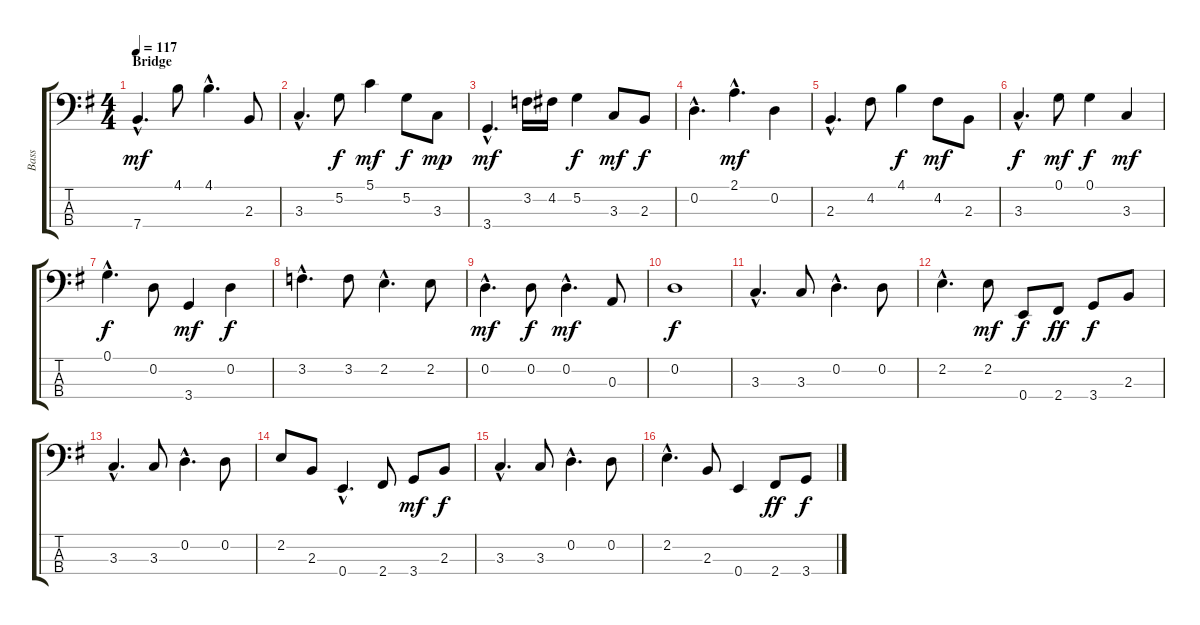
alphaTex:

\track ("Bass" "Bass") {instrument electricbasspick}
\staff {score tabs}
\tuning (G2 D2 A1 E1) {hide}
\ts (4 4)
\section ("" "Bridge")
\tempo 117
\clef f4
\ks g
7.4{hac}.4{d dy mf} 4.1.8 4.1{hac}.4{d} 2.3.8 |
3.3{hac}.4{d} 5.2.8{dy f} 5.1.4{dy mf} 5.2.8{dy f} 3.3.8{dy mp} |
3.4{hac}.4{d dy mf} 3.2.16 4.2.16 5.2.4{dy f} 3.3.8{dy mf} 2.3.8{dy f} |
0.2{hac}.4{d} 2.1{hac}.4{d dy mf} 0.2.4 |
2.3{hac}.4{d} 4.2.8 4.1.4{dy f} 4.2.8{dy mf} 2.3.8 |
3.3{hac}.4{d dy f} 0.1.8{dy mf} 0.1.4{dy f} 3.3.4{dy mf} |
0.1{hac}.4{d dy f} 0.2.8 3.4.4{dy mf} 0.2.4{dy f} |
3.2{hac}.4{d} 3.2.8 2.2{hac}.4{d} 2.2.8 |
0.2{hac}.4{d dy mf} 0.2.8{dy f} 0.2{hac}.4{d dy mf} 0.3.8 |
0.2.1{dy f} |
3.3{hac}.4{d} 3.3.8 0.2{hac}.4{d} 0.2.8 |
2.2{hac}.4{d} 2.2.8{dy mf} 0.4.8{dy f} 2.4.8{dy ff} 3.4.8{dy f} 2.3.8 |
3.3{hac}.4{d} 3.3.8 0.2{hac}.4{d} 0.2.8 |
2.2.8 2.3.8 0.4{hac}.4{d} 2.4.8 3.4.8{dy mf} 2.3.8{dy f} |
3.3{hac}.4{d} 3.3.8 0.2{hac}.4{d} 0.2.8 |
2.2{hac}.4{d} 2.3.8 0.4.4 2.4.8{dy ff} 3.4.8{dy f}
